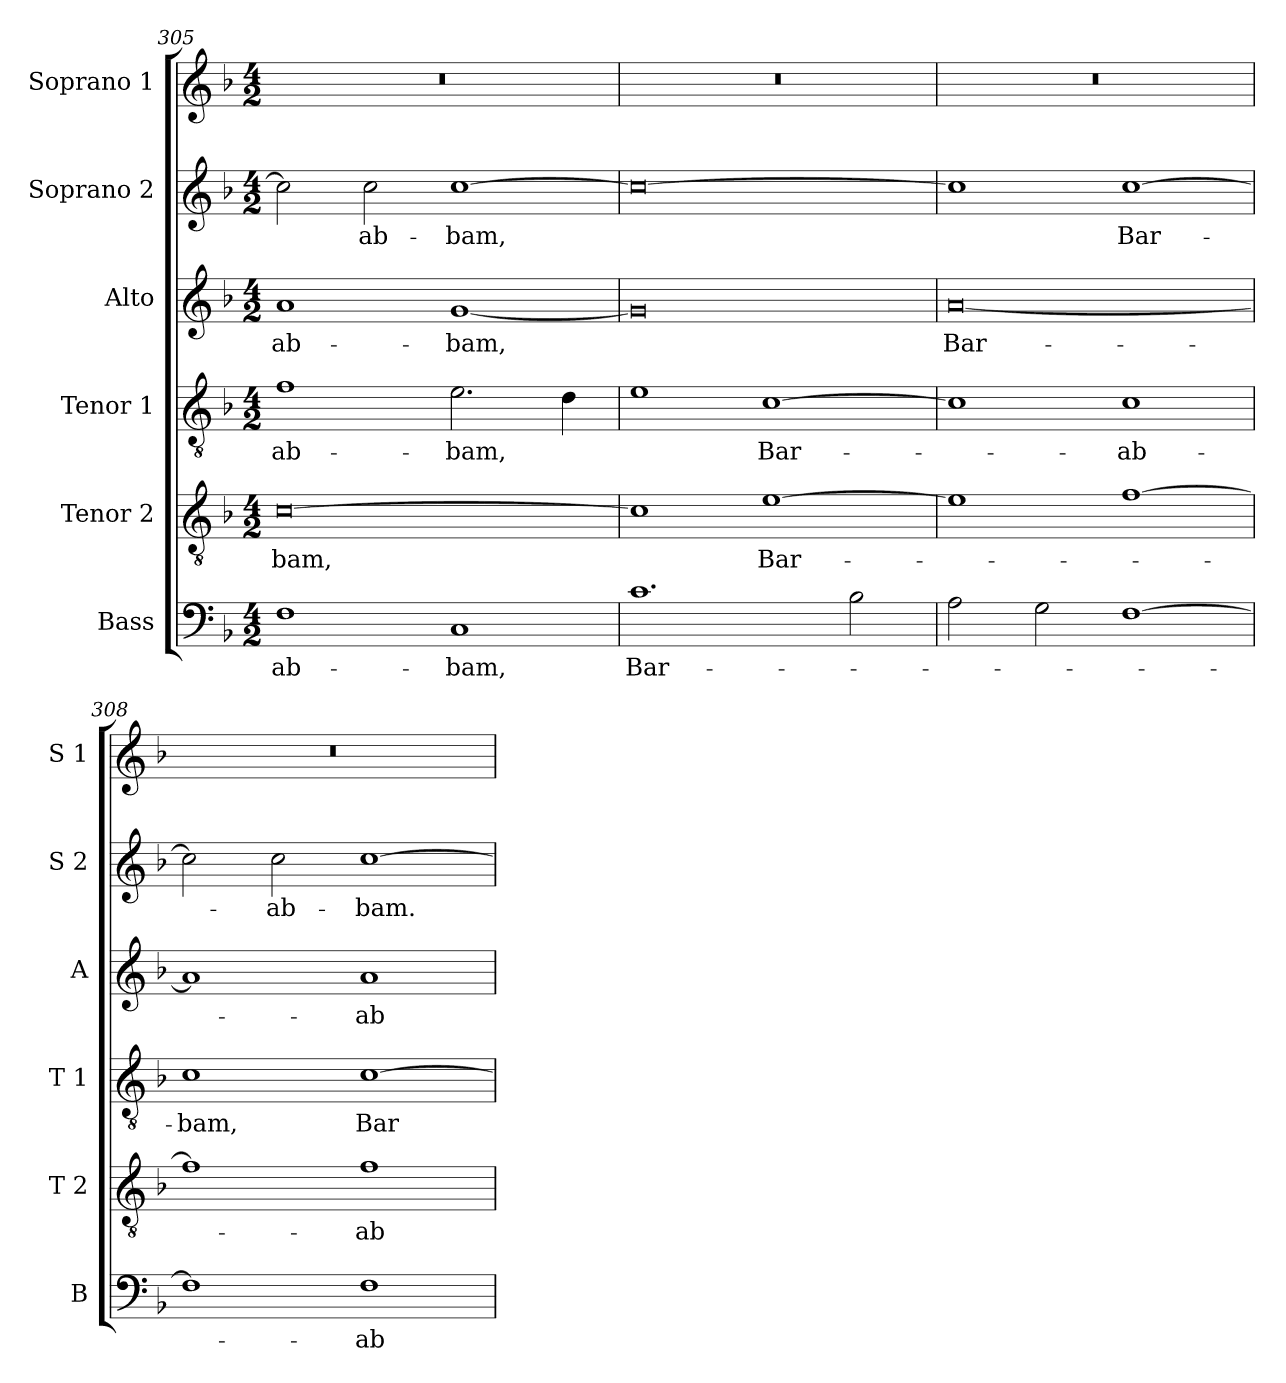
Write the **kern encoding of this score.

**kern	**text	**kern	**text	**kern	**text	**kern	**text	**kern	**text	**kern
*part6	*part6	*part5	*part5	*part4	*part4	*part3	*part3	*part2	*part2	*part1
*staff6	*staff6	*staff5	*staff5	*staff4	*staff4	*staff3	*staff3	*staff2	*staff2	*staff1
*I"Bass	*	*I"Tenor 2	*	*I"Tenor 1	*	*I"Alto	*	*I"Soprano 2	*	*I"Soprano 1
*I'B	*	*I'T 2	*	*I'T 1	*	*I'A	*	*I'S 2	*	*I'S 1
*clefF4	*	*clefGv2	*	*clefGv2	*	*clefG2	*	*clefG2	*	*clefG2
*k[b-]	*	*k[b-]	*	*k[b-]	*	*k[b-]	*	*k[b-]	*	*k[b-]
*F:	*	*F:	*	*F:	*	*F:	*	*F:	*	*F:
*M4/2	*	*M4/2	*	*M4/2	*	*M4/2	*	*M4/2	*	*M4/2
=305	=305	=305	=305	=305	=305	=305	=305	=305	=305	=305
!	!LO:LY:b	!	!	!	!	!	!	!	!	!
!	!	!	!LO:LY:b	!	!	!	!	!	!	!
!	!	!	!	!	!LO:LY:b	!	!	!	!	!
!	!	!	!	!	!	!	!LO:LY:b	!	!	!
1F	-ab-	[0c	-bam,	1f	-ab-	1a	-ab-	2cc\]	.	0r
!	!	!	!	!	!	!	!	!	!LO:LY:b	!
.	.	.	.	.	.	.	.	2cc\	-ab-	.
!	!LO:LY:b	!	!	!	!	!	!	!	!	!
!	!	!	!	!	!LO:LY:b	!	!	!	!	!
!	!	!	!	!	!	!	!LO:LY:b	!	!	!
!	!	!	!	!	!	!	!	!	!LO:LY:b	!
1C	-bam,	.	.	2.e\	-bam,	[1g	-bam,	[1cc	-bam,	.
.	.	.	.	4d\	.	.	.	.	.	.
=306	=306	=306	=306	=306	=306	=306	=306	=306	=306	=306
!	!LO:LY:b	!	!	!	!	!	!	!	!	!
1.c	Bar-	1c]	.	1e	.	0g]	.	0cc_	.	0r
!	!	!	!LO:LY:b	!	!	!	!	!	!	!
!	!	!	!	!	!LO:LY:b	!	!	!	!	!
.	.	[1e	Bar-	[1c	Bar-	.	.	.	.	.
2B-\	.	.	.	.	.	.	.	.	.	.
=307	=307	=307	=307	=307	=307	=307	=307	=307	=307	=307
!	!	!	!	!	!	!	!LO:LY:b	!	!	!
2A\	.	1e]	.	1c]	.	[0a	Bar-	1cc]	.	0r
2G\	.	.	.	.	.	.	.	.	.	.
!	!	!	!	!	!LO:LY:b	!	!	!	!	!
!	!	!	!	!	!	!	!	!	!LO:LY:b	!
[1F	.	[1f	.	1c	-ab-	.	.	[1cc	Bar-	.
=308	=308	=308	=308	=308	=308	=308	=308	=308	=308	=308
!	!	!	!	!	!LO:LY:b	!	!	!	!	!
1F]	.	1f]	.	1c	-bam,	1a]	.	2cc\]	.	0r
!	!	!	!	!	!	!	!	!	!LO:LY:b	!
.	.	.	.	.	.	.	.	2cc\	-ab-	.
!	!LO:LY:b	!	!	!	!	!	!	!	!	!
!	!	!	!LO:LY:b	!	!	!	!	!	!	!
!	!	!	!	!	!LO:LY:b	!	!	!	!	!
!	!	!	!	!	!	!	!LO:LY:b	!	!	!
!	!	!	!	!	!	!	!	!	!LO:LY:b	!
1F	-ab-	1f	-ab-	[1c	Bar-	1a	-ab-	[1cc	-bam.	.
=	=	=	=	=	=	=	=	=	=	=
*-	*-	*-	*-	*-	*-	*-	*-	*-	*-	*-
